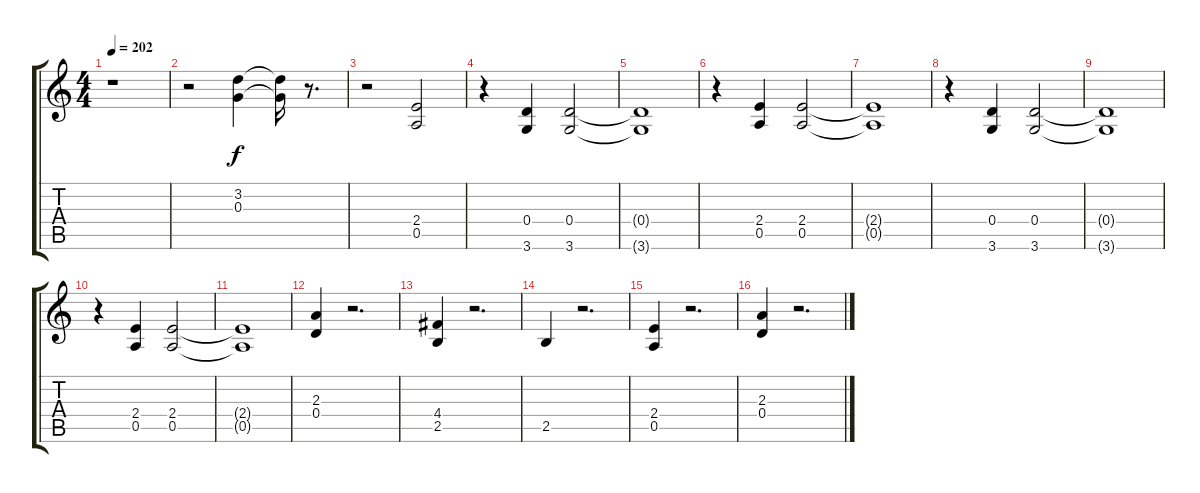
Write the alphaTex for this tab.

\track "" {instrument distortionguitar}
\staff {score tabs}
\tuning (E4 B3 G3 D3 A2 E2) {hide}
\ts (4 4)
\tempo 202
\clef g2
\ks c
r.1{dy f} |
r.2 (3.2 0.3).4 (3.2{t} 0.3{t}).16 r.8{d} |
r.2 (2.4 0.5).2 |
r.4 (0.4 3.6).4 (0.4 3.6).2 |
(0.4{t} 3.6{t}).1 |
r.4 (2.4 0.5).4 (2.4 0.5).2 |
(2.4{t} 0.5{t}).1 |
r.4 (0.4 3.6).4 (0.4 3.6).2 |
(0.4{t} 3.6{t}).1 |
r.4 (2.4 0.5).4 (2.4 0.5).2 |
(2.4{t} 0.5{t}).1 |
(2.3 0.4).4 r.2{d} |
(4.4 2.5).4 r.2{d} |
2.5.4 r.2{d} |
(2.4 0.5).4 r.2{d} |
(2.3 0.4).4 r.2{d}
